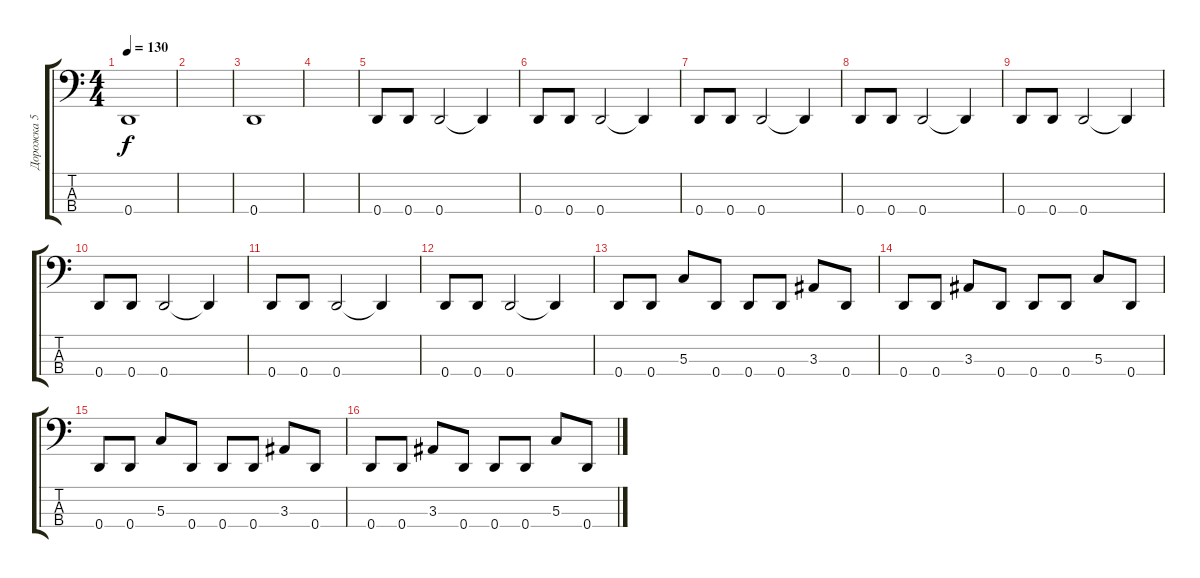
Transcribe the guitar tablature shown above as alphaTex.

\track ("Дорожка 5" "Дорожка 5") {instrument electricbasspick}
\staff {score tabs}
\tuning (F2 C2 G1 D1) {hide}
\ts (4 4)
\tempo 130
\clef f4
\ks c
0.4.1{dy f} |
|
0.4.1 |
|
0.4.8 0.4.8 0.4.2 0.4{t}.4 |
0.4.8 0.4.8 0.4.2 0.4{t}.4 |
0.4.8 0.4.8 0.4.2 0.4{t}.4 |
0.4.8 0.4.8 0.4.2 0.4{t}.4 |
0.4.8 0.4.8 0.4.2 0.4{t}.4 |
0.4.8 0.4.8 0.4.2 0.4{t}.4 |
0.4.8 0.4.8 0.4.2 0.4{t}.4 |
0.4.8 0.4.8 0.4.2 0.4{t}.4 |
0.4.8 0.4.8 5.3.8 0.4.8 0.4.8 0.4.8 3.3.8 0.4.8 |
0.4.8 0.4.8 3.3.8 0.4.8 0.4.8 0.4.8 5.3.8 0.4.8 |
0.4.8 0.4.8 5.3.8 0.4.8 0.4.8 0.4.8 3.3.8 0.4.8 |
0.4.8 0.4.8 3.3.8 0.4.8 0.4.8 0.4.8 5.3.8 0.4.8
